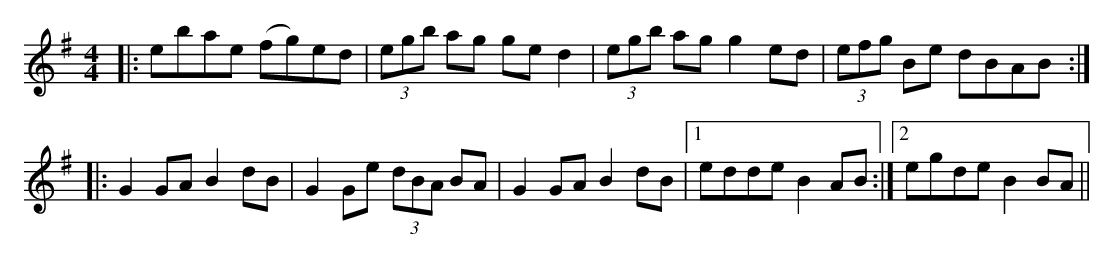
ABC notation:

X:1
M:4/4
K:G
|:ebae (fg)ed|(3egb ag ge d2|(3egb ag g2 ed|(3efg Be dBAB:|
|:G2 GA B2 dB|G2 Ge (3dBA BA|G2 GA B2 dB|1 edde B2 AB:|2 egde B2 BA||
